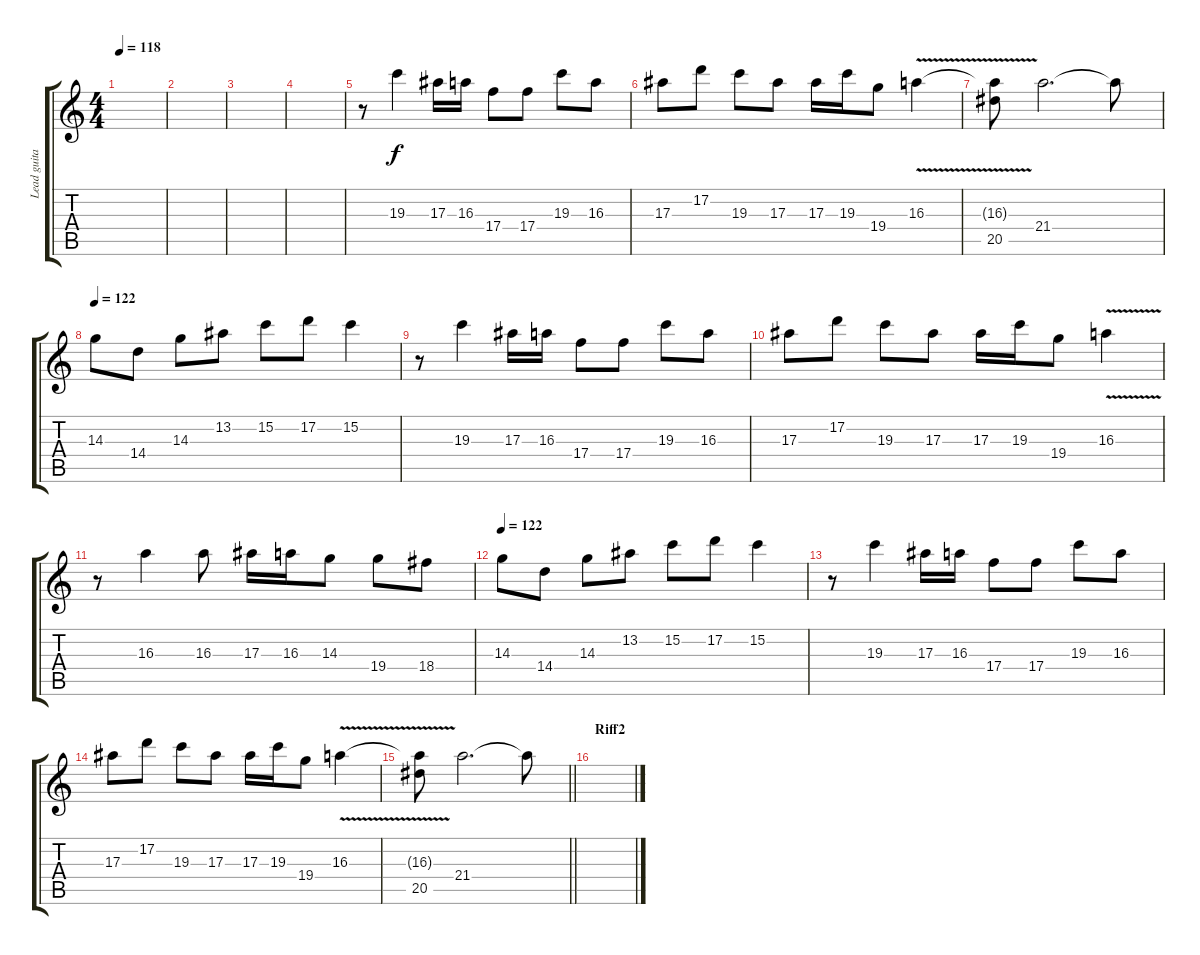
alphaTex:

\track ("Lead guitar 2" "Lead guita") {instrument overdrivenguitar}
\staff {score tabs}
\tuning (D4 A3 F3 C3 G2 D2) {hide}
\ts (4 4)
\tempo 118
\clef g2
\ks c
|
|
|
|
r.8 19.3.4 17.3.16 16.3.16 17.4.8 17.4.8 19.3.8 16.3.8 |
17.3.8 17.2.8 19.3.8 17.3.8 17.3.16 19.3.16 19.4.8 16.3{v}.4 |
(16.3{v t} 20.5).8 21.4.2{d} 21.4{t}.8 |
\tempo 122
14.3.8 14.4.8 14.3.8 13.2.8 15.2.8 17.2.8 15.2.4 |
r.8 19.3.4 17.3.16 16.3.16 17.4.8 17.4.8 19.3.8 16.3.8 |
17.3.8 17.2.8 19.3.8 17.3.8 17.3.16 19.3.16 19.4.8 16.3{v}.4 |
r.8 16.3.4 16.3.8 17.3.16 16.3.16 14.3.8 19.4.8 18.4.8 |
\tempo 122
14.3.8 14.4.8 14.3.8 13.2.8 15.2.8 17.2.8 15.2.4 |
r.8 19.3.4 17.3.16 16.3.16 17.4.8 17.4.8 19.3.8 16.3.8 |
17.3.8 17.2.8 19.3.8 17.3.8 17.3.16 19.3.16 19.4.8 16.3{v}.4 |
\barLineRight lightlight
(16.3{v t} 20.5).8 21.4.2{d} 21.4{t}.8 |
\section ("" "Riff2")
